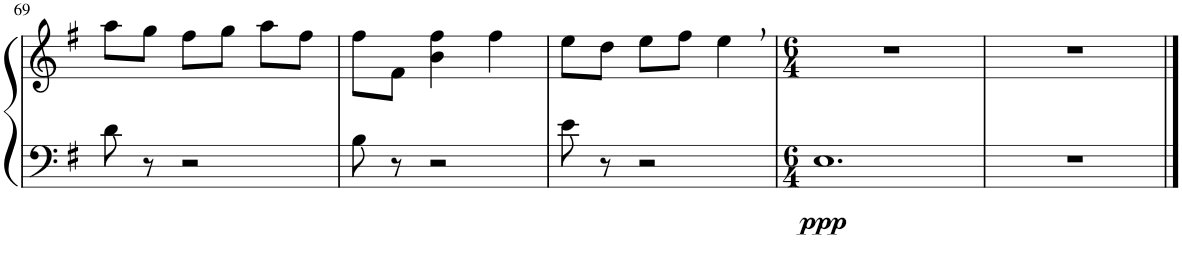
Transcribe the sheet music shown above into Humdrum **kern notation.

**kern	**kern	**dynam
*part1	*part1	*part1
*staff2	*staff1	*staff1/2
*I"Piano	*	*
*I'Pno.	*	*
!!LO:PB:g=z
*clefF4	*clefG2	*
*k[f#]	*k[f#]	*
*M3/4	*M3/4	*
=69	=69	=69
8d\	8aa\L	.
8r	8gg\J	.
2r	8ff#\L	.
.	8gg\J	.
.	8aa\L	.
.	8ff#\J	.
=70	=70	=70
8B\	8ff#\L	.
8r	8f#\J	.
2r	4b\ 4ff#\	.
.	4ff#\	.
=71	=71	=71
8e\	8ee\L	.
8r	8dd\J	.
2r	8ee\L	.
.	8ff#\J	.
.	4ee,\	.
=72	=72	=72
*M6/4	*M6/4	*
!	!	!LO:DY:b=2
1.E	1.r	ppp
=73	=73	=73
1.r	1.r	.
==	==	==
*-	*-	*-
